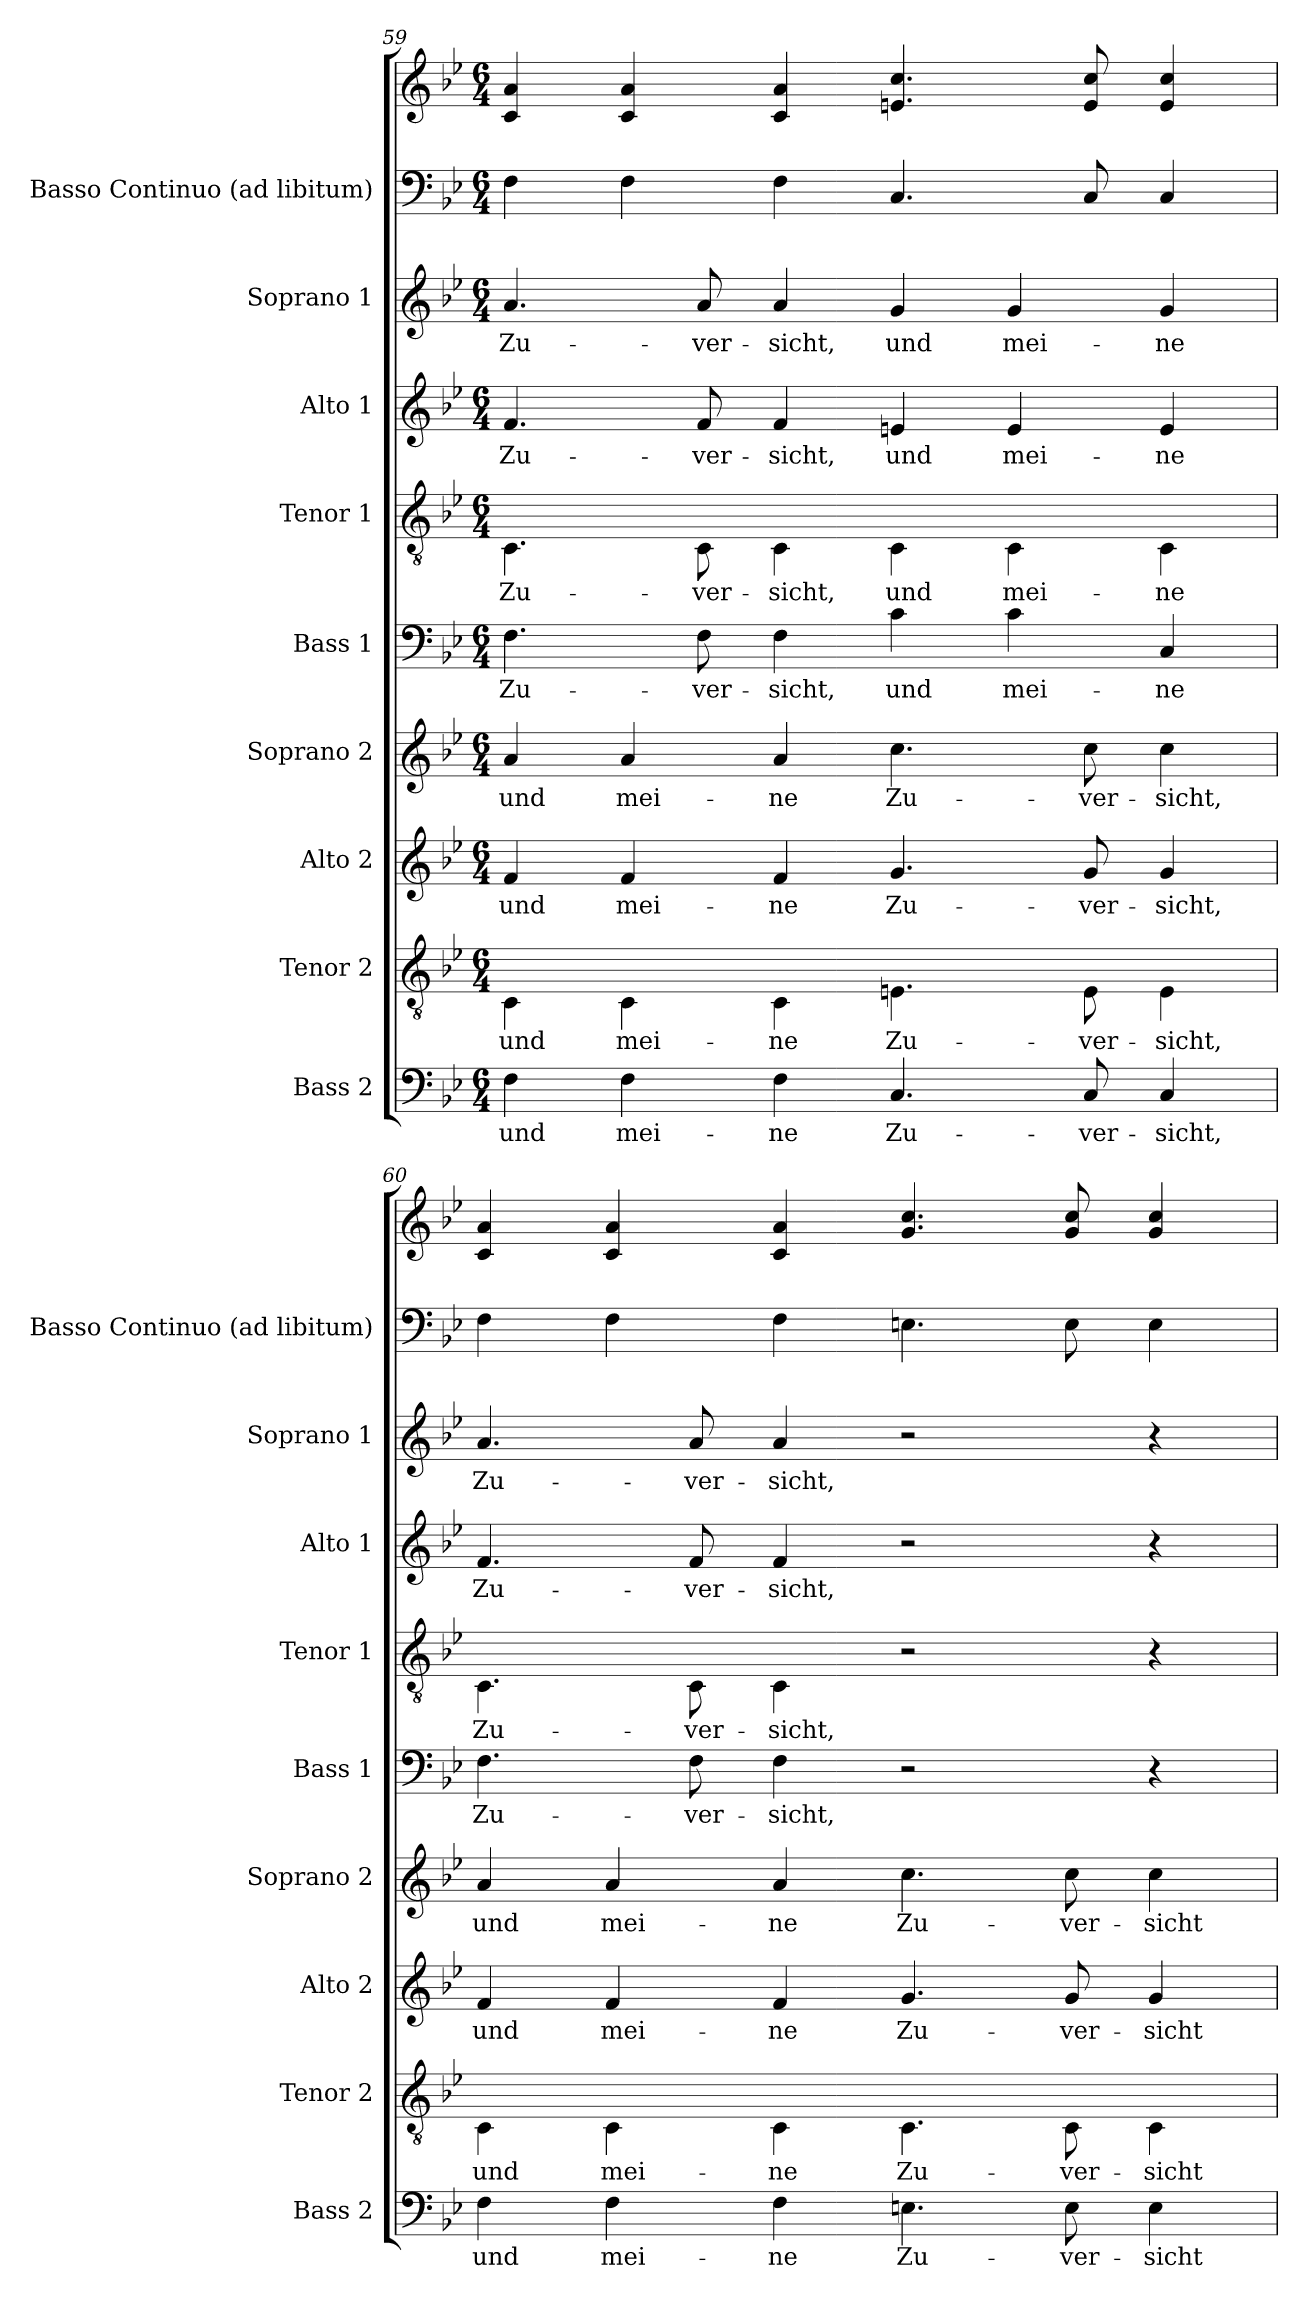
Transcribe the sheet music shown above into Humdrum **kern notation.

**kern	**text	**kern	**text	**kern	**text	**kern	**text	**kern	**text	**kern	**text	**kern	**text	**kern	**text	**kern	**kern
*part9	*part9	*part8	*part8	*part7	*part7	*part6	*part6	*part5	*part5	*part4	*part4	*part3	*part3	*part2	*part2	*part1	*part1
*staff10	*staff10	*staff9	*staff9	*staff8	*staff8	*staff7	*staff7	*staff6	*staff6	*staff5	*staff5	*staff4	*staff4	*staff3	*staff3	*staff2	*staff1
*I"Bass 2	*	*I"Tenor 2	*	*I"Alto 2	*	*I"Soprano 2	*	*I"Bass 1	*	*I"Tenor 1	*	*I"Alto 1	*	*I"Soprano 1	*	*I"Basso Continuo    (ad libitum)	*
*I'Bass 2	*	*I'Tenor 2	*	*I'Alto 2	*	*I'Soprano 2	*	*I'Bass 1	*	*I'Tenor 1	*	*I'Alto 1	*	*I'Soprano 1	*	*I'Basso Continuo    (ad libitum)	*
*clefF4	*	*clefGv2	*	*clefG2	*	*clefG2	*	*clefF4	*	*clefGv2	*	*clefG2	*	*clefG2	*	*clefF4	*clefG2
*k[b-e-]	*	*k[b-e-]	*	*k[b-e-]	*	*k[b-e-]	*	*k[b-e-]	*	*k[b-e-]	*	*k[b-e-]	*	*k[b-e-]	*	*k[b-e-]	*k[b-e-]
*B-:	*	*B-:	*	*B-:	*	*B-:	*	*B-:	*	*B-:	*	*B-:	*	*B-:	*	*B-:	*B-:
*M6/4	*	*M6/4	*	*M6/4	*	*M6/4	*	*M6/4	*	*M6/4	*	*M6/4	*	*M6/4	*	*M6/4	*M6/4
=59	=59	=59	=59	=59	=59	=59	=59	=59	=59	=59	=59	=59	=59	=59	=59	=59	=59
!	!LO:LY:b:color=#000000	!	!	!	!	!	!	!	!	!	!	!	!	!	!	!	!
!	!	!	!LO:LY:b:color=#000000	!	!	!	!	!	!	!	!	!	!	!	!	!	!
!	!	!	!	!	!LO:LY:b:color=#000000	!	!	!	!	!	!	!	!	!	!	!	!
!	!	!	!	!	!	!	!LO:LY:b:color=#000000	!	!	!	!	!	!	!	!	!	!
!	!	!	!	!	!	!	!	!	!LO:LY:b:color=#000000	!	!	!	!	!	!	!	!
!	!	!	!	!	!	!	!	!	!	!	!LO:LY:b:color=#000000	!	!	!	!	!	!
!	!	!	!	!	!	!	!	!	!	!	!	!	!LO:LY:b:color=#000000	!	!	!	!
!	!	!	!	!	!	!	!	!	!	!	!	!	!	!	!LO:LY:b:color=#000000	!	!
4Fi\	und	4Ci\	und	4fi/	und	4ai/	und	4.Fi\	Zu-	4.Ci\	Zu-	4.fi/	Zu-	4.ai/	Zu-	4Fi\	4ci/ 4ai
!	!LO:LY:b:color=#000000	!	!	!	!	!	!	!	!	!	!	!	!	!	!	!	!
!	!	!	!LO:LY:b:color=#000000	!	!	!	!	!	!	!	!	!	!	!	!	!	!
!	!	!	!	!	!LO:LY:b:color=#000000	!	!	!	!	!	!	!	!	!	!	!	!
!	!	!	!	!	!	!	!LO:LY:b:color=#000000	!	!	!	!	!	!	!	!	!	!
4Fi\	mei-	4Ci\	mei-	4fi/	mei-	4ai/	mei-	.	.	.	.	.	.	.	.	4Fi\	4ci/ 4ai
!	!	!	!	!	!	!	!	!	!LO:LY:b:color=#000000	!	!	!	!	!	!	!	!
!	!	!	!	!	!	!	!	!	!	!	!LO:LY:b:color=#000000	!	!	!	!	!	!
!	!	!	!	!	!	!	!	!	!	!	!	!	!LO:LY:b:color=#000000	!	!	!	!
!	!	!	!	!	!	!	!	!	!	!	!	!	!	!	!LO:LY:b:color=#000000	!	!
.	.	.	.	.	.	.	.	8Fi\	-ver-	8Ci\	-ver-	8fi/	-ver-	8ai/	-ver-	.	.
!	!LO:LY:b:color=#000000	!	!	!	!	!	!	!	!	!	!	!	!	!	!	!	!
!	!	!	!LO:LY:b:color=#000000	!	!	!	!	!	!	!	!	!	!	!	!	!	!
!	!	!	!	!	!LO:LY:b:color=#000000	!	!	!	!	!	!	!	!	!	!	!	!
!	!	!	!	!	!	!	!LO:LY:b:color=#000000	!	!	!	!	!	!	!	!	!	!
!	!	!	!	!	!	!	!	!	!LO:LY:b:color=#000000	!	!	!	!	!	!	!	!
!	!	!	!	!	!	!	!	!	!	!	!LO:LY:b:color=#000000	!	!	!	!	!	!
!	!	!	!	!	!	!	!	!	!	!	!	!	!LO:LY:b:color=#000000	!	!	!	!
!	!	!	!	!	!	!	!	!	!	!	!	!	!	!	!LO:LY:b:color=#000000	!	!
4Fi\	-ne	4Ci\	-ne	4fi/	-ne	4ai/	-ne	4Fi\	-sicht,	4Ci\	-sicht,	4fi/	-sicht,	4ai/	-sicht,	4Fi\	4ci/ 4ai
!	!LO:LY:b:color=#000000	!	!	!	!	!	!	!	!	!	!	!	!	!	!	!	!
!	!	!	!LO:LY:b:color=#000000	!	!	!	!	!	!	!	!	!	!	!	!	!	!
!	!	!	!	!	!LO:LY:b:color=#000000	!	!	!	!	!	!	!	!	!	!	!	!
!	!	!	!	!	!	!	!LO:LY:b:color=#000000	!	!	!	!	!	!	!	!	!	!
!	!	!	!	!	!	!	!	!	!LO:LY:b:color=#000000	!	!	!	!	!	!	!	!
!	!	!	!	!	!	!	!	!	!	!	!LO:LY:b:color=#000000	!	!	!	!	!	!
!	!	!	!	!	!	!	!	!	!	!	!	!	!LO:LY:b:color=#000000	!	!	!	!
!	!	!	!	!	!	!	!	!	!	!	!	!	!	!	!LO:LY:b:color=#000000	!	!
4.Ci/	Zu-	4.Eni\	Zu-	4.gi/	Zu-	4.cci\	Zu-	4ci\	und	4Ci\	und	4eni/	und	4gi/	und	4.Ci/	4.eni/ 4.cci
!	!	!	!	!	!	!	!	!	!LO:LY:b:color=#000000	!	!	!	!	!	!	!	!
!	!	!	!	!	!	!	!	!	!	!	!LO:LY:b:color=#000000	!	!	!	!	!	!
!	!	!	!	!	!	!	!	!	!	!	!	!	!LO:LY:b:color=#000000	!	!	!	!
!	!	!	!	!	!	!	!	!	!	!	!	!	!	!	!LO:LY:b:color=#000000	!	!
.	.	.	.	.	.	.	.	4ci\	mei-	4Ci\	mei-	4ei/	mei-	4gi/	mei-	.	.
!	!LO:LY:b:color=#000000	!	!	!	!	!	!	!	!	!	!	!	!	!	!	!	!
!	!	!	!LO:LY:b:color=#000000	!	!	!	!	!	!	!	!	!	!	!	!	!	!
!	!	!	!	!	!LO:LY:b:color=#000000	!	!	!	!	!	!	!	!	!	!	!	!
!	!	!	!	!	!	!	!LO:LY:b:color=#000000	!	!	!	!	!	!	!	!	!	!
8Ci/	-ver-	8Ei\	-ver-	8gi/	-ver-	8cci\	-ver-	.	.	.	.	.	.	.	.	8Ci/	8ei/ 8cci
!	!LO:LY:b:color=#000000	!	!	!	!	!	!	!	!	!	!	!	!	!	!	!	!
!	!	!	!LO:LY:b:color=#000000	!	!	!	!	!	!	!	!	!	!	!	!	!	!
!	!	!	!	!	!LO:LY:b:color=#000000	!	!	!	!	!	!	!	!	!	!	!	!
!	!	!	!	!	!	!	!LO:LY:b:color=#000000	!	!	!	!	!	!	!	!	!	!
!	!	!	!	!	!	!	!	!	!LO:LY:b:color=#000000	!	!	!	!	!	!	!	!
!	!	!	!	!	!	!	!	!	!	!	!LO:LY:b:color=#000000	!	!	!	!	!	!
!	!	!	!	!	!	!	!	!	!	!	!	!	!LO:LY:b:color=#000000	!	!	!	!
!	!	!	!	!	!	!	!	!	!	!	!	!	!	!	!LO:LY:b:color=#000000	!	!
4Ci/	-sicht,	4Ei\	-sicht,	4gi/	-sicht,	4cci\	-sicht,	4Ci/	-ne	4Ci\	-ne	4ei/	-ne	4gi/	-ne	4Ci/	4ei/ 4cci
=60	=60	=60	=60	=60	=60	=60	=60	=60	=60	=60	=60	=60	=60	=60	=60	=60	=60
!	!LO:LY:b:color=#000000	!	!	!	!	!	!	!	!	!	!	!	!	!	!	!	!
!	!	!	!LO:LY:b:color=#000000	!	!	!	!	!	!	!	!	!	!	!	!	!	!
!	!	!	!	!	!LO:LY:b:color=#000000	!	!	!	!	!	!	!	!	!	!	!	!
!	!	!	!	!	!	!	!LO:LY:b:color=#000000	!	!	!	!	!	!	!	!	!	!
!	!	!	!	!	!	!	!	!	!LO:LY:b:color=#000000	!	!	!	!	!	!	!	!
!	!	!	!	!	!	!	!	!	!	!	!LO:LY:b:color=#000000	!	!	!	!	!	!
!	!	!	!	!	!	!	!	!	!	!	!	!	!LO:LY:b:color=#000000	!	!	!	!
!	!	!	!	!	!	!	!	!	!	!	!	!	!	!	!LO:LY:b:color=#000000	!	!
4Fi\	und	4Ci\	und	4fi/	und	4ai/	und	4.Fi\	Zu-	4.Ci\	Zu-	4.fi/	Zu-	4.ai/	Zu-	4Fi\	4ci/ 4ai
!	!LO:LY:b:color=#000000	!	!	!	!	!	!	!	!	!	!	!	!	!	!	!	!
!	!	!	!LO:LY:b:color=#000000	!	!	!	!	!	!	!	!	!	!	!	!	!	!
!	!	!	!	!	!LO:LY:b:color=#000000	!	!	!	!	!	!	!	!	!	!	!	!
!	!	!	!	!	!	!	!LO:LY:b:color=#000000	!	!	!	!	!	!	!	!	!	!
4Fi\	mei-	4Ci\	mei-	4fi/	mei-	4ai/	mei-	.	.	.	.	.	.	.	.	4Fi\	4ci/ 4ai
!	!	!	!	!	!	!	!	!	!LO:LY:b:color=#000000	!	!	!	!	!	!	!	!
!	!	!	!	!	!	!	!	!	!	!	!LO:LY:b:color=#000000	!	!	!	!	!	!
!	!	!	!	!	!	!	!	!	!	!	!	!	!LO:LY:b:color=#000000	!	!	!	!
!	!	!	!	!	!	!	!	!	!	!	!	!	!	!	!LO:LY:b:color=#000000	!	!
.	.	.	.	.	.	.	.	8Fi\	-ver-	8Ci\	-ver-	8fi/	-ver-	8ai/	-ver-	.	.
!	!LO:LY:b:color=#000000	!	!	!	!	!	!	!	!	!	!	!	!	!	!	!	!
!	!	!	!LO:LY:b:color=#000000	!	!	!	!	!	!	!	!	!	!	!	!	!	!
!	!	!	!	!	!LO:LY:b:color=#000000	!	!	!	!	!	!	!	!	!	!	!	!
!	!	!	!	!	!	!	!LO:LY:b:color=#000000	!	!	!	!	!	!	!	!	!	!
!	!	!	!	!	!	!	!	!	!LO:LY:b:color=#000000	!	!	!	!	!	!	!	!
!	!	!	!	!	!	!	!	!	!	!	!LO:LY:b:color=#000000	!	!	!	!	!	!
!	!	!	!	!	!	!	!	!	!	!	!	!	!LO:LY:b:color=#000000	!	!	!	!
!	!	!	!	!	!	!	!	!	!	!	!	!	!	!	!LO:LY:b:color=#000000	!	!
4Fi\	-ne	4Ci\	-ne	4fi/	-ne	4ai/	-ne	4Fi\	-sicht,	4Ci\	-sicht,	4fi/	-sicht,	4ai/	-sicht,	4Fi\	4ci/ 4ai
!	!LO:LY:b:color=#000000	!	!	!	!	!	!	!	!	!	!	!	!	!	!	!	!
!	!	!	!LO:LY:b:color=#000000	!	!	!	!	!	!	!	!	!	!	!	!	!	!
!	!	!	!	!	!LO:LY:b:color=#000000	!	!	!	!	!	!	!	!	!	!	!	!
!	!	!	!	!	!	!	!LO:LY:b:color=#000000	!	!	!	!	!	!	!	!	!	!
4.Eni\	Zu-	4.Ci\	Zu-	4.gi/	Zu-	4.cci\	Zu-	2r	.	2r	.	2r	.	2r	.	4.Eni\	4.gi/ 4.cci
!	!LO:LY:b:color=#000000	!	!	!	!	!	!	!	!	!	!	!	!	!	!	!	!
!	!	!	!LO:LY:b:color=#000000	!	!	!	!	!	!	!	!	!	!	!	!	!	!
!	!	!	!	!	!LO:LY:b:color=#000000	!	!	!	!	!	!	!	!	!	!	!	!
!	!	!	!	!	!	!	!LO:LY:b:color=#000000	!	!	!	!	!	!	!	!	!	!
8Ei\	-ver-	8Ci\	-ver-	8gi/	-ver-	8cci\	-ver-	.	.	.	.	.	.	.	.	8Ei\	8gi/ 8cci
!	!LO:LY:b:color=#000000	!	!	!	!	!	!	!	!	!	!	!	!	!	!	!	!
!	!	!	!LO:LY:b:color=#000000	!	!	!	!	!	!	!	!	!	!	!	!	!	!
!	!	!	!	!	!LO:LY:b:color=#000000	!	!	!	!	!	!	!	!	!	!	!	!
!	!	!	!	!	!	!	!LO:LY:b:color=#000000	!	!	!	!	!	!	!	!	!	!
4Ei\	-sicht	4Ci\	-sicht	4gi/	-sicht	4cci\	-sicht	4r	.	4r	.	4r	.	4r	.	4Ei\	4gi/ 4cci
=	=	=	=	=	=	=	=	=	=	=	=	=	=	=	=	=	=
*-	*-	*-	*-	*-	*-	*-	*-	*-	*-	*-	*-	*-	*-	*-	*-	*-	*-
